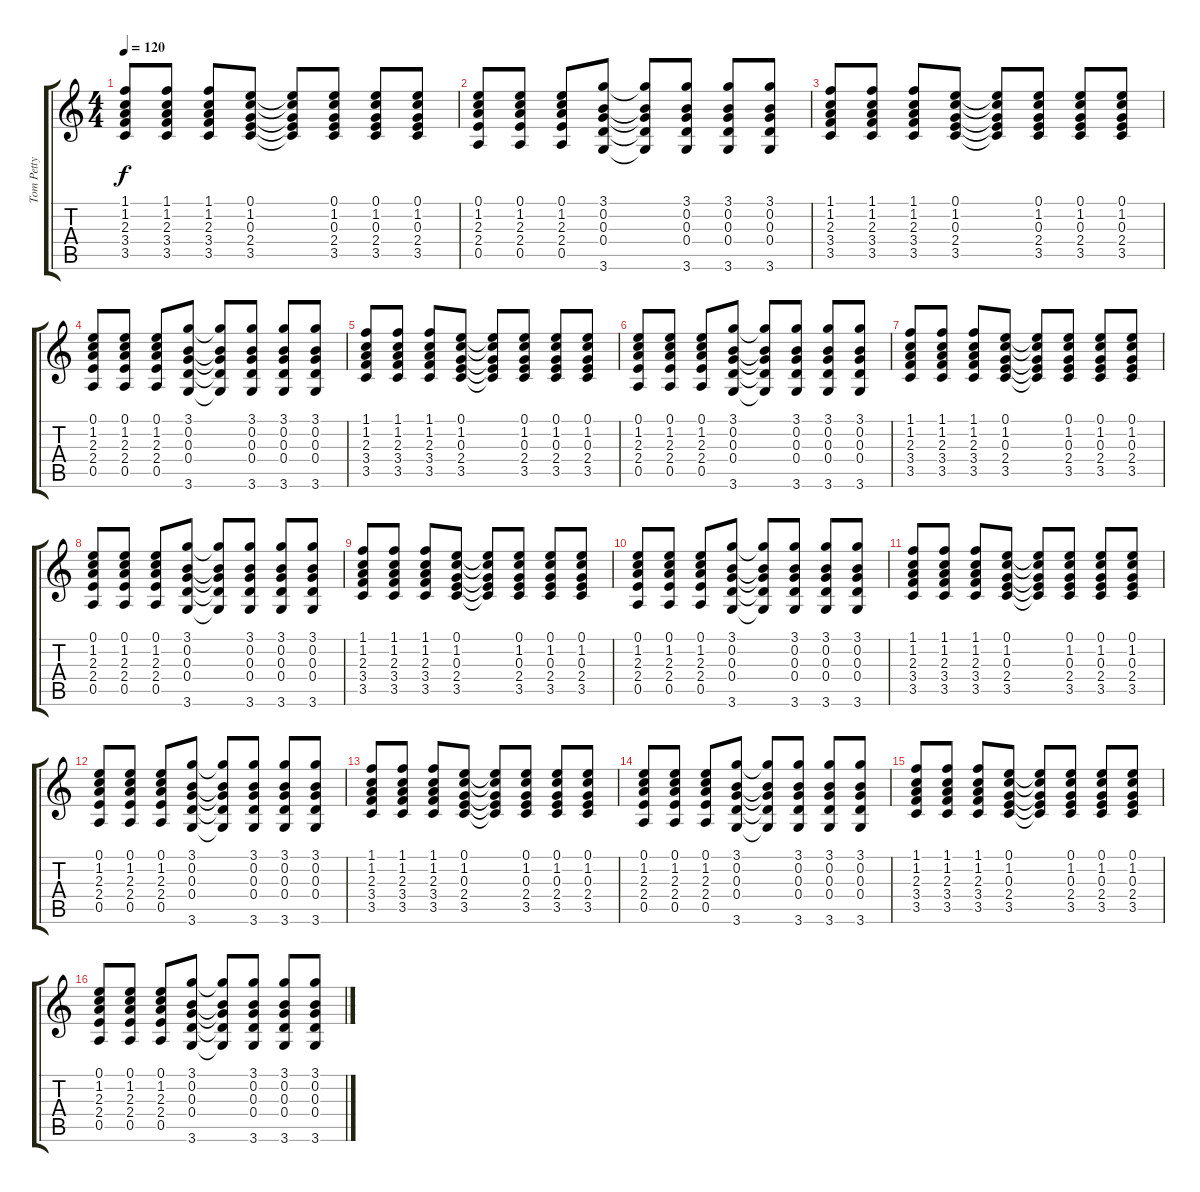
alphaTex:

\track ("Tom Petty" "Tom Petty") {instrument acousticguitarsteel}
\staff {score tabs}
\tuning (E4 B3 G3 D3 A2 E2) {hide}
\ts (4 4)
\tempo 120
\clef g2
\ks c
(1.1 1.2 2.3 3.4 3.5).8{dy f} (1.1 1.2 2.3 3.4 3.5).8 (1.1 1.2 2.3 3.4 3.5).8 (0.1 1.2 0.3 2.4 3.5).8 (0.1{t} 1.2{t} 0.3{t} 2.4{t} 3.5{t}).8 (0.1 1.2 0.3 2.4 3.5).8 (0.1 1.2 0.3 2.4 3.5).8 (0.1 1.2 0.3 2.4 3.5).8 |
(0.1 1.2 2.3 2.4 0.5).8 (0.1 1.2 2.3 2.4 0.5).8 (0.1 1.2 2.3 2.4 0.5).8 (3.1 0.2 0.3 0.4 3.6).8 (3.1{t} 0.2{t} 0.3{t} 0.4{t} 3.6{t}).8 (3.1 0.2 0.3 0.4 3.6).8 (3.1 0.2 0.3 0.4 3.6).8 (3.1 0.2 0.3 0.4 3.6).8 |
(1.1 1.2 2.3 3.4 3.5).8 (1.1 1.2 2.3 3.4 3.5).8 (1.1 1.2 2.3 3.4 3.5).8 (0.1 1.2 0.3 2.4 3.5).8 (0.1{t} 1.2{t} 0.3{t} 2.4{t} 3.5{t}).8 (0.1 1.2 0.3 2.4 3.5).8 (0.1 1.2 0.3 2.4 3.5).8 (0.1 1.2 0.3 2.4 3.5).8 |
(0.1 1.2 2.3 2.4 0.5).8 (0.1 1.2 2.3 2.4 0.5).8 (0.1 1.2 2.3 2.4 0.5).8 (3.1 0.2 0.3 0.4 3.6).8 (3.1{t} 0.2{t} 0.3{t} 0.4{t} 3.6{t}).8 (3.1 0.2 0.3 0.4 3.6).8 (3.1 0.2 0.3 0.4 3.6).8 (3.1 0.2 0.3 0.4 3.6).8 |
(1.1 1.2 2.3 3.4 3.5).8 (1.1 1.2 2.3 3.4 3.5).8 (1.1 1.2 2.3 3.4 3.5).8 (0.1 1.2 0.3 2.4 3.5).8 (0.1{t} 1.2{t} 0.3{t} 2.4{t} 3.5{t}).8 (0.1 1.2 0.3 2.4 3.5).8 (0.1 1.2 0.3 2.4 3.5).8 (0.1 1.2 0.3 2.4 3.5).8 |
(0.1 1.2 2.3 2.4 0.5).8 (0.1 1.2 2.3 2.4 0.5).8 (0.1 1.2 2.3 2.4 0.5).8 (3.1 0.2 0.3 0.4 3.6).8 (3.1{t} 0.2{t} 0.3{t} 0.4{t} 3.6{t}).8 (3.1 0.2 0.3 0.4 3.6).8 (3.1 0.2 0.3 0.4 3.6).8 (3.1 0.2 0.3 0.4 3.6).8 |
(1.1 1.2 2.3 3.4 3.5).8 (1.1 1.2 2.3 3.4 3.5).8 (1.1 1.2 2.3 3.4 3.5).8 (0.1 1.2 0.3 2.4 3.5).8 (0.1{t} 1.2{t} 0.3{t} 2.4{t} 3.5{t}).8 (0.1 1.2 0.3 2.4 3.5).8 (0.1 1.2 0.3 2.4 3.5).8 (0.1 1.2 0.3 2.4 3.5).8 |
(0.1 1.2 2.3 2.4 0.5).8 (0.1 1.2 2.3 2.4 0.5).8 (0.1 1.2 2.3 2.4 0.5).8 (3.1 0.2 0.3 0.4 3.6).8 (3.1{t} 0.2{t} 0.3{t} 0.4{t} 3.6{t}).8 (3.1 0.2 0.3 0.4 3.6).8 (3.1 0.2 0.3 0.4 3.6).8 (3.1 0.2 0.3 0.4 3.6).8 |
(1.1 1.2 2.3 3.4 3.5).8 (1.1 1.2 2.3 3.4 3.5).8 (1.1 1.2 2.3 3.4 3.5).8 (0.1 1.2 0.3 2.4 3.5).8 (0.1{t} 1.2{t} 0.3{t} 2.4{t} 3.5{t}).8 (0.1 1.2 0.3 2.4 3.5).8 (0.1 1.2 0.3 2.4 3.5).8 (0.1 1.2 0.3 2.4 3.5).8 |
(0.1 1.2 2.3 2.4 0.5).8 (0.1 1.2 2.3 2.4 0.5).8 (0.1 1.2 2.3 2.4 0.5).8 (3.1 0.2 0.3 0.4 3.6).8 (3.1{t} 0.2{t} 0.3{t} 0.4{t} 3.6{t}).8 (3.1 0.2 0.3 0.4 3.6).8 (3.1 0.2 0.3 0.4 3.6).8 (3.1 0.2 0.3 0.4 3.6).8 |
(1.1 1.2 2.3 3.4 3.5).8 (1.1 1.2 2.3 3.4 3.5).8 (1.1 1.2 2.3 3.4 3.5).8 (0.1 1.2 0.3 2.4 3.5).8 (0.1{t} 1.2{t} 0.3{t} 2.4{t} 3.5{t}).8 (0.1 1.2 0.3 2.4 3.5).8 (0.1 1.2 0.3 2.4 3.5).8 (0.1 1.2 0.3 2.4 3.5).8 |
(0.1 1.2 2.3 2.4 0.5).8 (0.1 1.2 2.3 2.4 0.5).8 (0.1 1.2 2.3 2.4 0.5).8 (3.1 0.2 0.3 0.4 3.6).8 (3.1{t} 0.2{t} 0.3{t} 0.4{t} 3.6{t}).8 (3.1 0.2 0.3 0.4 3.6).8 (3.1 0.2 0.3 0.4 3.6).8 (3.1 0.2 0.3 0.4 3.6).8 |
(1.1 1.2 2.3 3.4 3.5).8 (1.1 1.2 2.3 3.4 3.5).8 (1.1 1.2 2.3 3.4 3.5).8 (0.1 1.2 0.3 2.4 3.5).8 (0.1{t} 1.2{t} 0.3{t} 2.4{t} 3.5{t}).8 (0.1 1.2 0.3 2.4 3.5).8 (0.1 1.2 0.3 2.4 3.5).8 (0.1 1.2 0.3 2.4 3.5).8 |
(0.1 1.2 2.3 2.4 0.5).8 (0.1 1.2 2.3 2.4 0.5).8 (0.1 1.2 2.3 2.4 0.5).8 (3.1 0.2 0.3 0.4 3.6).8 (3.1{t} 0.2{t} 0.3{t} 0.4{t} 3.6{t}).8 (3.1 0.2 0.3 0.4 3.6).8 (3.1 0.2 0.3 0.4 3.6).8 (3.1 0.2 0.3 0.4 3.6).8 |
(1.1 1.2 2.3 3.4 3.5).8 (1.1 1.2 2.3 3.4 3.5).8 (1.1 1.2 2.3 3.4 3.5).8 (0.1 1.2 0.3 2.4 3.5).8 (0.1{t} 1.2{t} 0.3{t} 2.4{t} 3.5{t}).8 (0.1 1.2 0.3 2.4 3.5).8 (0.1 1.2 0.3 2.4 3.5).8 (0.1 1.2 0.3 2.4 3.5).8 |
(0.1 1.2 2.3 2.4 0.5).8 (0.1 1.2 2.3 2.4 0.5).8 (0.1 1.2 2.3 2.4 0.5).8 (3.1 0.2 0.3 0.4 3.6).8 (3.1{t} 0.2{t} 0.3{t} 0.4{t} 3.6{t}).8 (3.1 0.2 0.3 0.4 3.6).8 (3.1 0.2 0.3 0.4 3.6).8 (3.1 0.2 0.3 0.4 3.6).8
